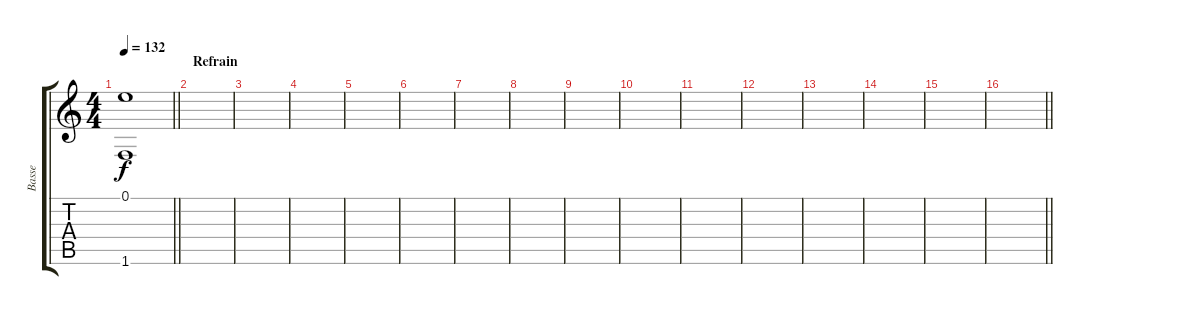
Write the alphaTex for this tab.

\track ("Basse" "Basse") {instrument synthbass2}
\staff {score tabs}
\tuning (E4 B3 G3 D3 A2 E2) {hide}
\ts (4 4)
\tempo 132
\clef g2
\barLineRight lightlight
\ks c
(0.1 1.6{t}).1{dy f} |
\section ("" "Refrain")
|
|
|
|
|
|
|
|
|
|
|
|
|
|
\barLineRight lightlight
